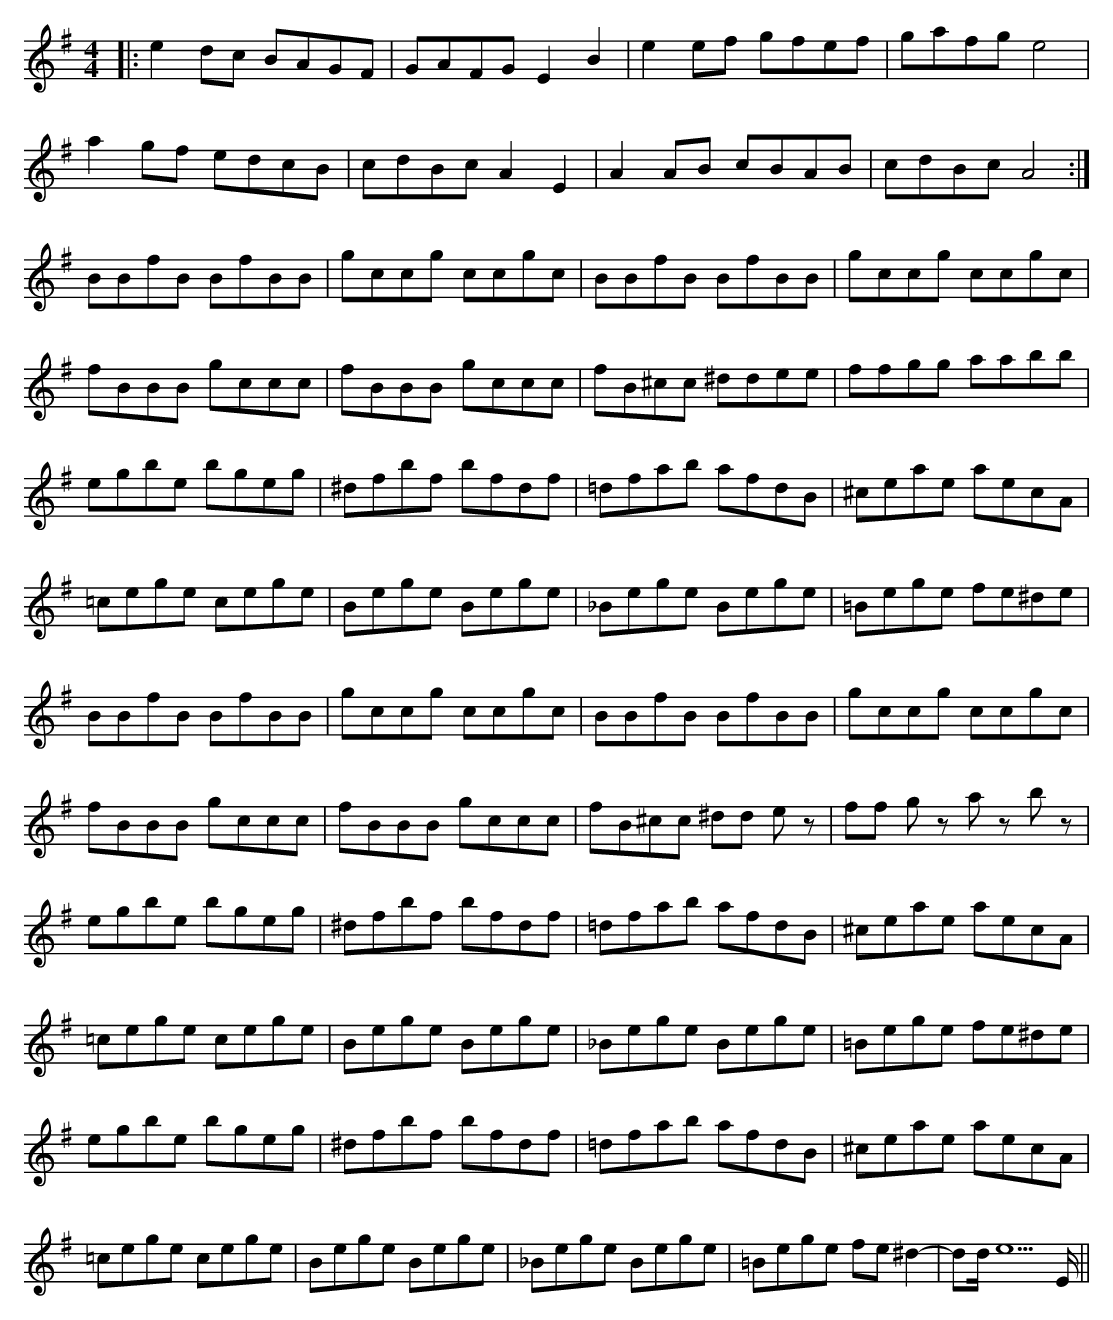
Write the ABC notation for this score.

X:1
M:4/4
K:Emin
|:e2 dc BAGF|GAFG E2 B2|e2 ef gfef|gafg e4|
a2 gf edcB|cdBc A2E2|A2 AB cBAB|cdBc A4:|
BBfB BfBB|gccg ccgc|BBfB BfBB|gccg ccgc|
fBBB gccc|fBBB gccc|fB^cc ^ddee|ffgg aabb|
egbe bgeg|^dfbf bfdf|=dfab afdB|^ceae aecA|
=cege cege|Bege Bege|_Bege Bege|=Bege fe^de|
BBfB BfBB|gccg ccgc|BBfB BfBB|gccg ccgc|
fBBB gccc|fBBB gccc|fB^cc ^dd ez|ff gz az bz|
egbe bgeg|^dfbf bfdf|=dfab afdB|^ceae aecA|
=cege cege|Bege Bege|_Bege Bege|=Bege fe^de|
egbe bgeg|^dfbf bfdf|=dfab afdB|^ceae aecA|
=cege cege|Bege Bege|_Bege Bege|=Bege fe^d2-|d1d/e5E/||
